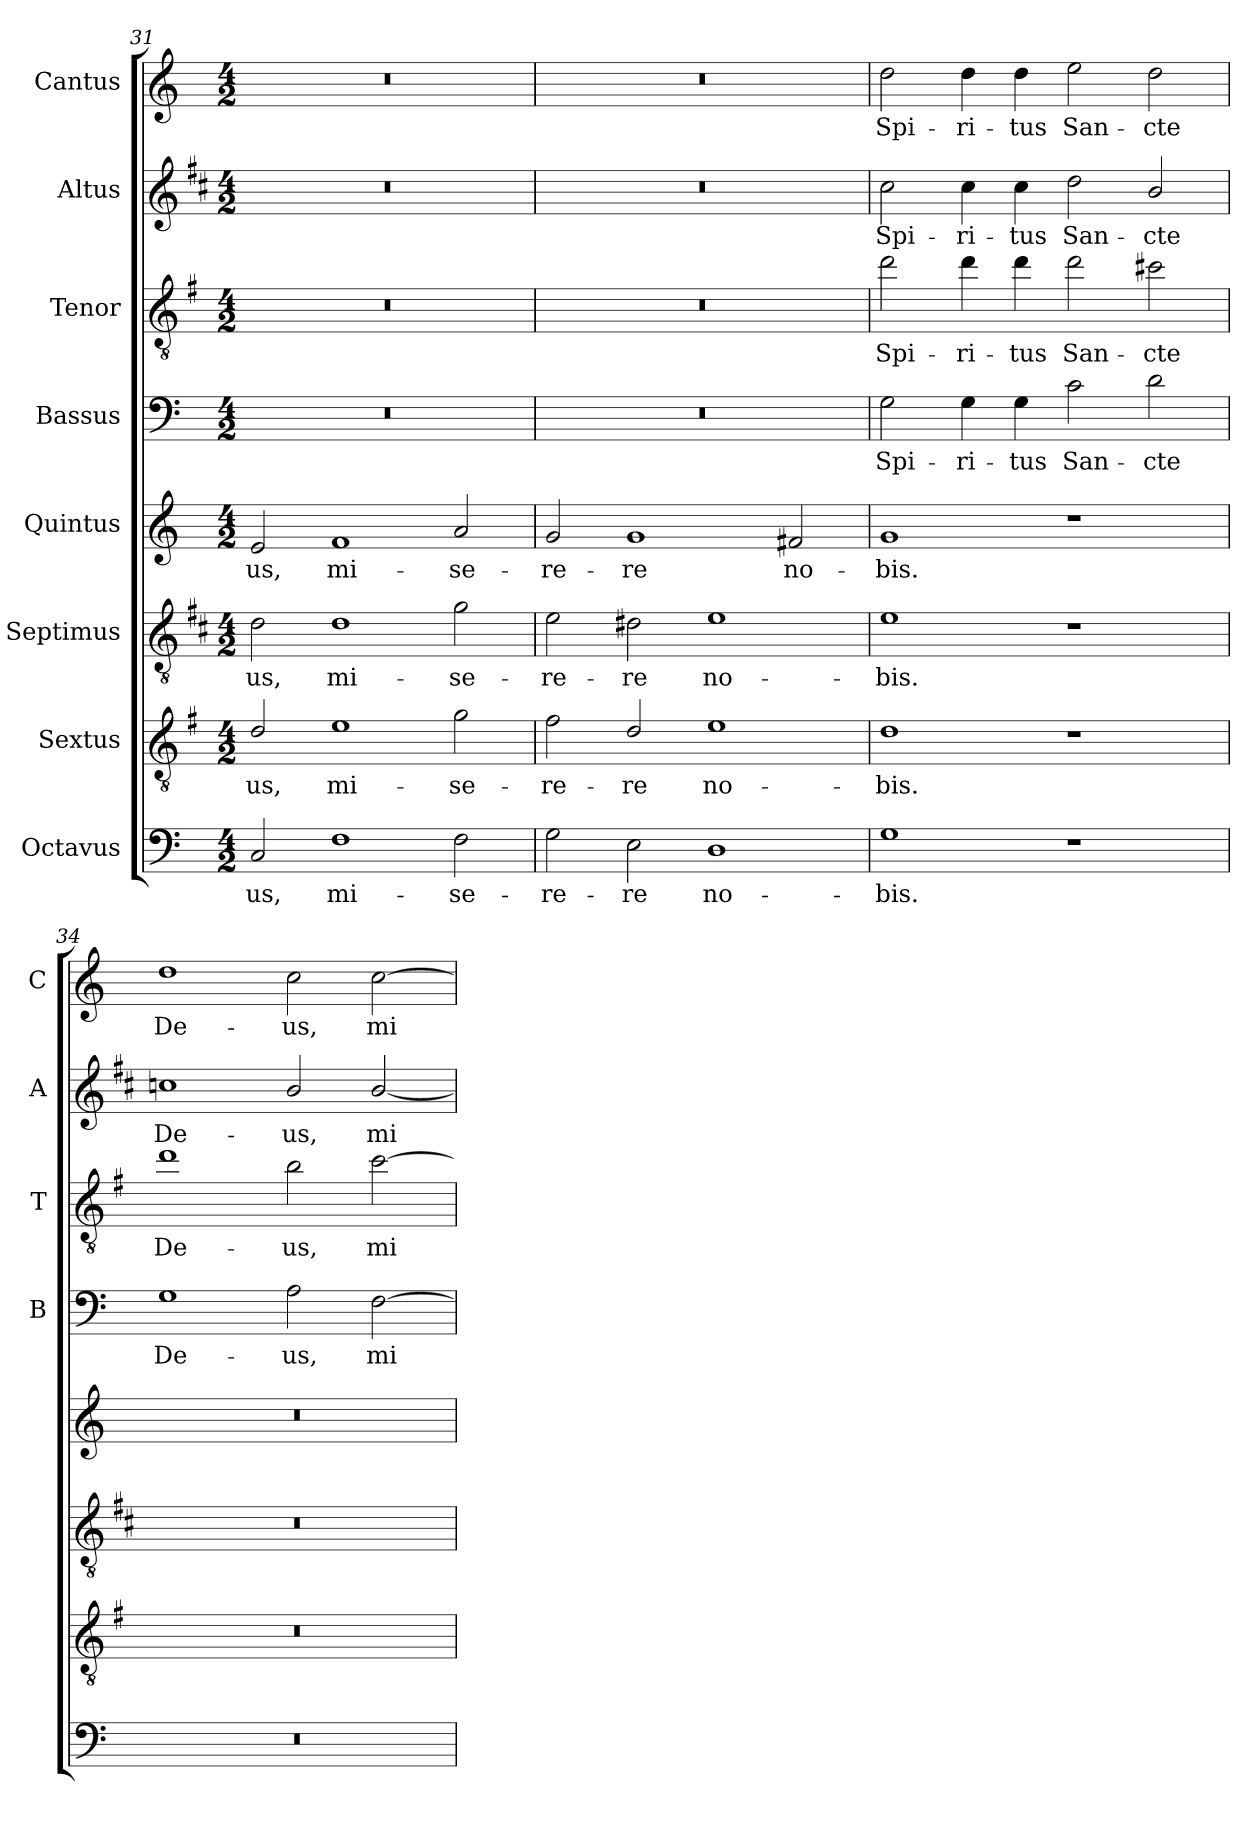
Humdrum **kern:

**kern	**text	**kern	**text	**kern	**text	**kern	**text	**kern	**text	**kern	**text	**kern	**text	**kern	**text
*part8	*part8	*part7	*part7	*part6	*part6	*part5	*part5	*part4	*part4	*part3	*part3	*part2	*part2	*part1	*part1
*staff8	*staff8	*staff7	*staff7	*staff6	*staff6	*staff5	*staff5	*staff4	*staff4	*staff3	*staff3	*staff2	*staff2	*staff1	*staff1
*I"Octavus	*	*I"Sextus	*	*I"Septimus	*	*I"Quintus	*	*I"Bassus	*	*I"Tenor	*	*I"Altus	*	*I"Cantus	*
*	*	*	*	*	*	*	*	*I'B	*	*I'T	*	*I'A	*	*I'C	*
*clefF4	*	*clefGv2	*	*clefGv2	*	*clefG2	*	*clefF4	*	*clefGv2	*	*clefG2	*	*clefG2	*
*	*	*ITrd4c7	*	*ITrd1c2	*	*	*	*	*	*ITrd4c7	*	*ITrd1c2	*	*	*
*k[]	*	*k[]	*	*k[]	*	*k[]	*	*k[]	*	*k[]	*	*k[]	*	*k[]	*
*C:	*	*C:	*	*C:	*	*C:	*	*C:	*	*C:	*	*C:	*	*C:	*
*M4/2	*	*M4/2	*	*M4/2	*	*M4/2	*	*M4/2	*	*M4/2	*	*M4/2	*	*M4/2	*
=31	=31	=31	=31	=31	=31	=31	=31	=31	=31	=31	=31	=31	=31	=31	=31
!	!LO:LY:b	!	!LO:LY:b	!	!LO:LY:b	!	!LO:LY:b	!	!	!	!	!	!	!	!
2C/	-us,	2G/	-us,	2c\	-us,	2e/	-us,	0r	.	0r	.	0r	.	0r	.
!	!LO:LY:b	!	!LO:LY:b	!	!LO:LY:b	!	!LO:LY:b	!	!	!	!	!	!	!	!
1F	mi-	1A	mi-	1c	mi-	1f	mi-	.	.	.	.	.	.	.	.
!	!LO:LY:b	!	!LO:LY:b	!	!LO:LY:b	!	!LO:LY:b	!	!	!	!	!	!	!	!
2F\	-se-	2c\	-se-	2f\	-se-	2a/	-se-	.	.	.	.	.	.	.	.
=32	=32	=32	=32	=32	=32	=32	=32	=32	=32	=32	=32	=32	=32	=32	=32
!	!LO:LY:b	!	!LO:LY:b	!	!LO:LY:b	!	!LO:LY:b	!	!	!	!	!	!	!	!
2G\	-re-	2B\	-re-	2d\	-re-	2g/	-re-	0r	.	0r	.	0r	.	0r	.
!	!LO:LY:b	!	!LO:LY:b	!	!LO:LY:b	!	!LO:LY:b	!	!	!	!	!	!	!	!
2E\	-re	2G/	-re	2c#X\	-re	1g	-re	.	.	.	.	.	.	.	.
!	!LO:LY:b	!	!LO:LY:b	!	!LO:LY:b	!	!	!	!	!	!	!	!	!	!
1D	no-	1A	no-	1d	no-	.	.	.	.	.	.	.	.	.	.
!	!	!	!	!	!	!	!LO:LY:b	!	!	!	!	!	!	!	!
.	.	.	.	.	.	2f#X/	no-	.	.	.	.	.	.	.	.
=33	=33	=33	=33	=33	=33	=33	=33	=33	=33	=33	=33	=33	=33	=33	=33
!	!LO:LY:b	!	!LO:LY:b	!	!LO:LY:b	!	!LO:LY:b	!	!LO:LY:b	!	!LO:LY:b	!	!LO:LY:b	!	!LO:LY:b
1G	-bis.	1G	-bis.	1d	-bis.	1g	-bis.	2G\	Spi-	2g\	Spi-	2b\	Spi-	2dd\	Spi-
!	!	!	!	!	!	!	!	!	!LO:LY:b	!	!LO:LY:b	!	!LO:LY:b	!	!LO:LY:b
.	.	.	.	.	.	.	.	4G\	-ri-	4g\	-ri-	4b\	-ri-	4dd\	-ri-
!	!	!	!	!	!	!	!	!	!LO:LY:b	!	!LO:LY:b	!	!LO:LY:b	!	!LO:LY:b
.	.	.	.	.	.	.	.	4G\	-tus	4g\	-tus	4b\	-tus	4dd\	-tus
!	!	!	!	!	!	!	!	!	!LO:LY:b	!	!LO:LY:b	!	!LO:LY:b	!	!LO:LY:b
1r	.	1r	.	1r	.	1r	.	2c\	San-	2g\	San-	2cc\	San-	2ee\	San-
!	!	!	!	!	!	!	!	!	!LO:LY:b	!	!LO:LY:b	!	!LO:LY:b	!	!LO:LY:b
.	.	.	.	.	.	.	.	2d\	-cte	2f#X\	-cte	2a/	-cte	2dd\	-cte
=34	=34	=34	=34	=34	=34	=34	=34	=34	=34	=34	=34	=34	=34	=34	=34
!	!	!	!	!	!	!	!	!	!LO:LY:b	!	!LO:LY:b	!	!LO:LY:b	!	!LO:LY:b
0r	.	0r	.	0r	.	0r	.	1G	De-	1g	De-	1b-X	De-	1dd	De-
!	!	!	!	!	!	!	!	!	!LO:LY:b	!	!LO:LY:b	!	!LO:LY:b	!	!LO:LY:b
.	.	.	.	.	.	.	.	2A\	-us,	2e\	-us,	2a/	-us,	2cc\	-us,
!	!	!	!	!	!	!	!	!	!LO:LY:b	!	!LO:LY:b	!	!LO:LY:b	!	!LO:LY:b
.	.	.	.	.	.	.	.	[2F\	mi-	[2f\	mi-	[2a/	mi-	[2cc\	mi-
=	=	=	=	=	=	=	=	=	=	=	=	=	=	=	=
*-	*-	*-	*-	*-	*-	*-	*-	*-	*-	*-	*-	*-	*-	*-	*-
